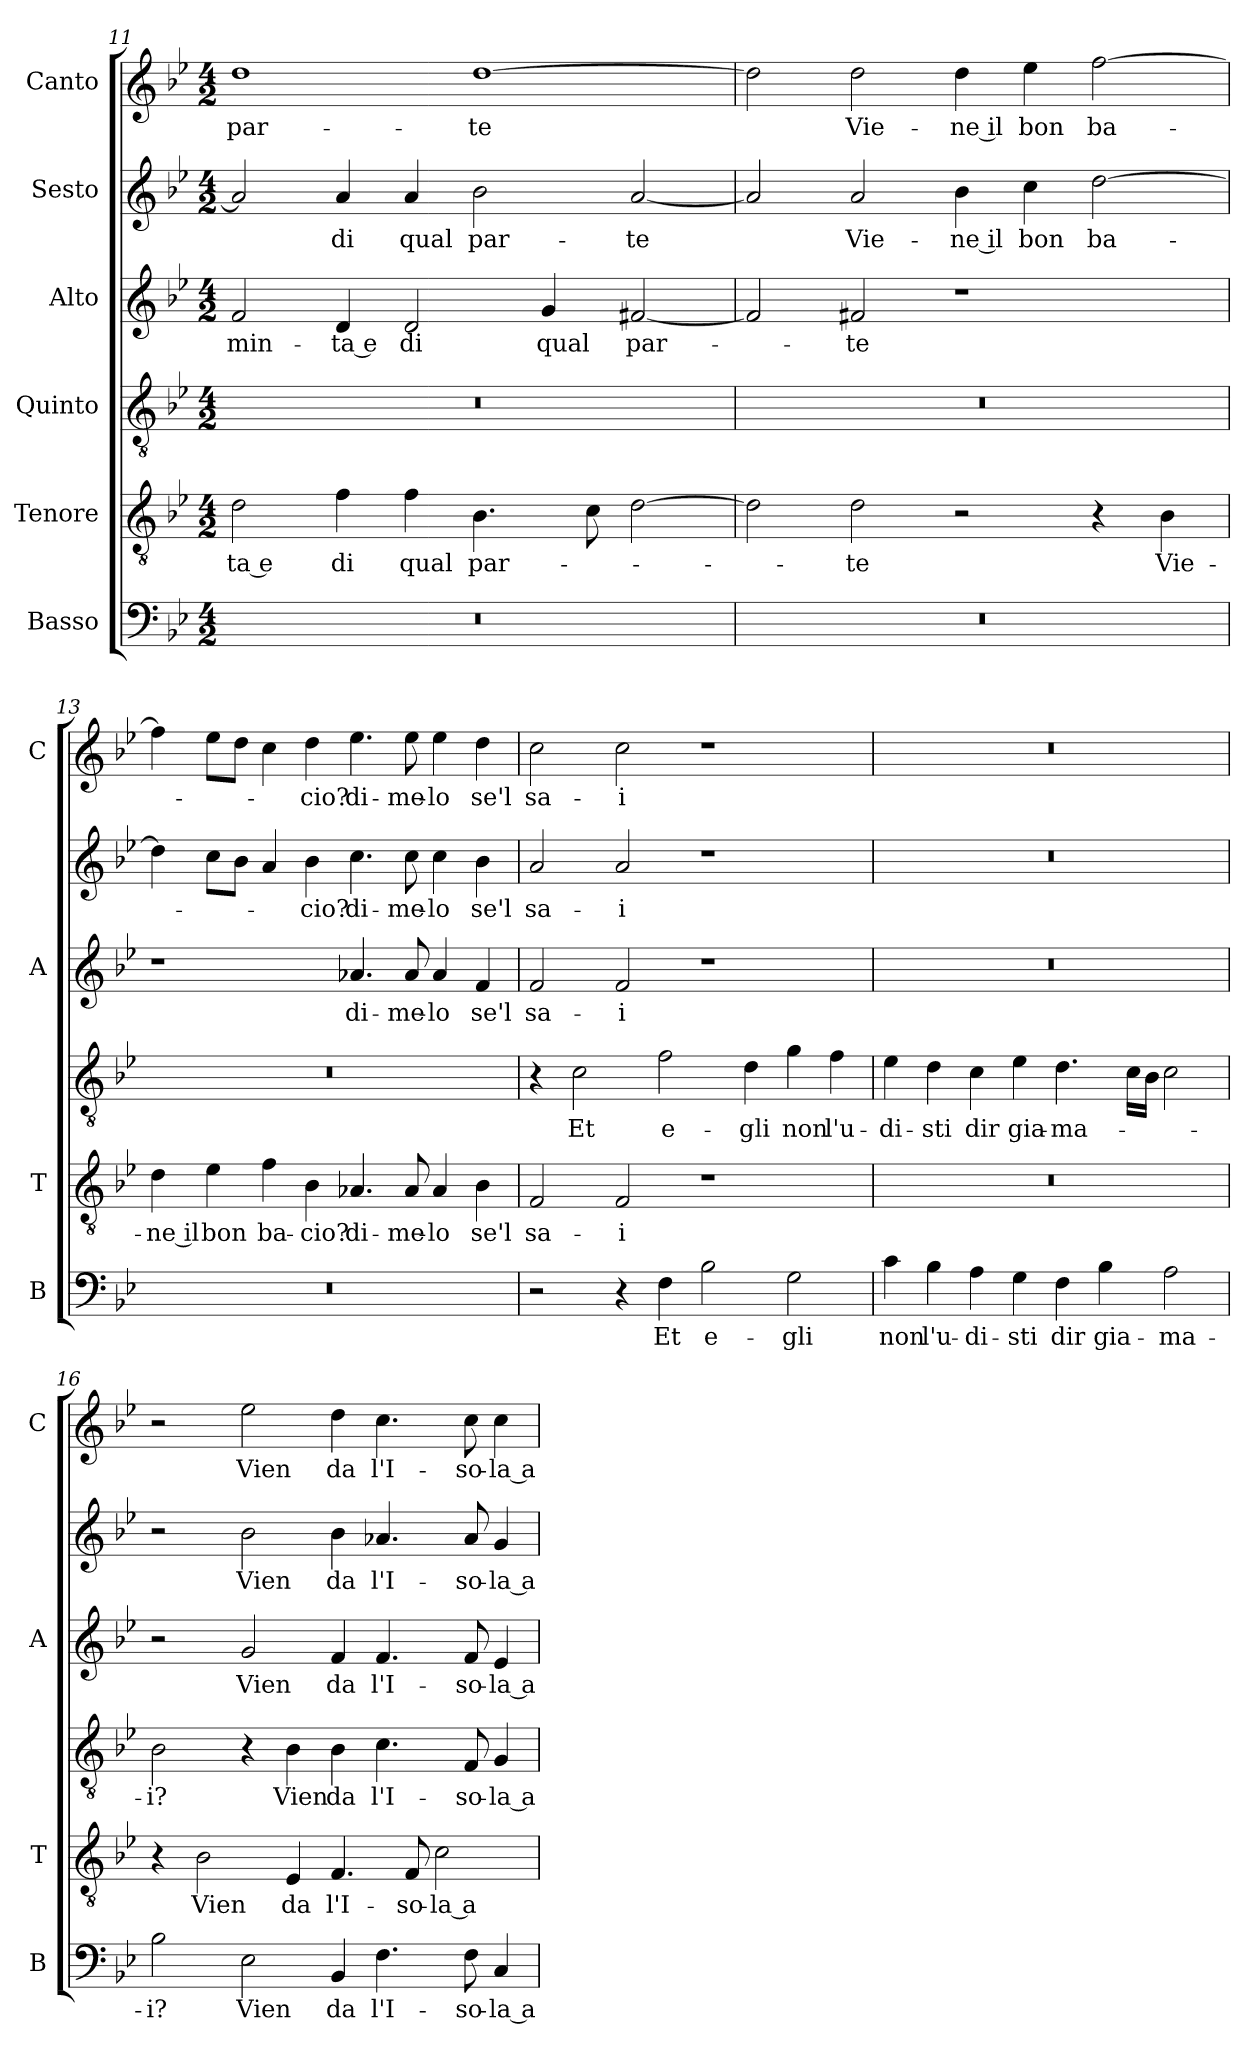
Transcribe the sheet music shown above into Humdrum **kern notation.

**kern	**text	**kern	**text	**kern	**text	**kern	**text	**kern	**text	**kern	**text
*part6	*part6	*part5	*part5	*part4	*part4	*part3	*part3	*part2	*part2	*part1	*part1
*staff6	*staff6	*staff5	*staff5	*staff4	*staff4	*staff3	*staff3	*staff2	*staff2	*staff1	*staff1
*I"Basso	*	*I"Tenore	*	*I"Quinto	*	*I"Alto	*	*I"Sesto	*	*I"Canto	*
*I'B	*	*I'T	*	*	*	*I'A	*	*	*	*I'C	*
*clefF4	*	*clefGv2	*	*clefGv2	*	*clefG2	*	*clefG2	*	*clefG2	*
*k[b-e-]	*	*k[b-e-]	*	*k[b-e-]	*	*k[b-e-]	*	*k[b-e-]	*	*k[b-e-]	*
*B-:	*	*B-:	*	*B-:	*	*B-:	*	*B-:	*	*B-:	*
*M4/2	*	*M4/2	*	*M4/2	*	*M4/2	*	*M4/2	*	*M4/2	*
=11	=11	=11	=11	=11	=11	=11	=11	=11	=11	=11	=11
!	!	!	!LO:LY:b	!	!	!	!LO:LY:b	!	!	!	!LO:LY:b
0r	.	2d\	-ta e	0r	.	2f/	-min-	2a/]	.	1dd	par-
!	!	!	!LO:LY:b	!	!	!	!LO:LY:b	!	!LO:LY:b	!	!
.	.	4f\	di	.	.	4d/	-ta e	4a/	di	.	.
!	!	!	!LO:LY:b	!	!	!	!LO:LY:b	!	!LO:LY:b	!	!
.	.	4f\	qual	.	.	2d/	di	4a/	qual	.	.
!	!	!	!LO:LY:b	!	!	!	!	!	!LO:LY:b	!	!LO:LY:b
.	.	4.B-\	par-	.	.	.	.	2b-\	par-	[1dd	-te
!	!	!	!	!	!	!	!LO:LY:b	!	!	!	!
.	.	.	.	.	.	4g/	qual	.	.	.	.
.	.	8c\	.	.	.	.	.	.	.	.	.
!	!	!	!	!	!	!	!LO:LY:b	!	!LO:LY:b	!	!
.	.	[2d\	.	.	.	[2f#X/	par-	[2a/	-te	.	.
=12	=12	=12	=12	=12	=12	=12	=12	=12	=12	=12	=12
0r	.	2d\]	.	0r	.	2f#/]	.	2a/]	.	2dd\]	.
!	!	!	!LO:LY:b	!	!	!	!LO:LY:b	!	!LO:LY:b	!	!LO:LY:b
.	.	2d\	-te	.	.	2f#X/	-te	2a/	Vie-	2dd\	Vie-
!	!	!	!	!	!	!	!	!	!LO:LY:b	!	!LO:LY:b
.	.	2r	.	.	.	1r	.	4b-\	-ne il	4dd\	-ne il
!	!	!	!	!	!	!	!	!	!LO:LY:b	!	!LO:LY:b
.	.	.	.	.	.	.	.	4cc\	bon	4ee-\	bon
!	!	!	!	!	!	!	!	!	!LO:LY:b	!	!LO:LY:b
.	.	4r	.	.	.	.	.	[2dd\	ba-	[2ff\	ba-
!	!	!	!LO:LY:b	!	!	!	!	!	!	!	!
.	.	4B-\	Vie-	.	.	.	.	.	.	.	.
=13	=13	=13	=13	=13	=13	=13	=13	=13	=13	=13	=13
!	!	!	!LO:LY:b	!	!	!	!	!	!	!	!
0r	.	4d\	-ne il	0r	.	1r	.	4dd\]	.	4ff\]	.
!	!	!	!LO:LY:b	!	!	!	!	!	!	!	!
.	.	4e-\	bon	.	.	.	.	8cc\L	.	8ee-\L	.
.	.	.	.	.	.	.	.	8b-\J	.	8dd\J	.
!	!	!	!LO:LY:b	!	!	!	!	!	!	!	!
.	.	4f\	ba-	.	.	.	.	4a/	.	4cc\	.
!	!	!	!LO:LY:b	!	!	!	!	!	!LO:LY:b	!	!LO:LY:b
.	.	4B-\	-cio?	.	.	.	.	4b-\	-cio?	4dd\	-cio?
!	!	!	!LO:LY:b	!	!	!	!LO:LY:b	!	!LO:LY:b	!	!LO:LY:b
.	.	4.A-X/	di-	.	.	4.a-X/	di-	4.cc\	di-	4.ee-\	di-
!	!	!	!LO:LY:b	!	!	!	!LO:LY:b	!	!LO:LY:b	!	!LO:LY:b
.	.	8A-/	-me-	.	.	8a-/	-me-	8cc\	-me-	8ee-\	-me-
!	!	!	!LO:LY:b	!	!	!	!LO:LY:b	!	!LO:LY:b	!	!LO:LY:b
.	.	4A-/	-lo	.	.	4a-/	-lo	4cc\	-lo	4ee-\	-lo
!	!	!	!LO:LY:b	!	!	!	!LO:LY:b	!	!LO:LY:b	!	!LO:LY:b
.	.	4B-\	se'l	.	.	4f/	se'l	4b-\	se'l	4dd\	se'l
!!LO:LB:g=z
=14	=14	=14	=14	=14	=14	=14	=14	=14	=14	=14	=14
!	!	!	!LO:LY:b	!	!	!	!LO:LY:b	!	!LO:LY:b	!	!LO:LY:b
2r	.	2F/	sa-	4r	.	2f/	sa-	2a/	sa-	2cc\	sa-
!	!	!	!	!	!LO:LY:b	!	!	!	!	!	!
.	.	.	.	2c\	Et	.	.	.	.	.	.
!	!	!	!LO:LY:b	!	!	!	!LO:LY:b	!	!LO:LY:b	!	!LO:LY:b
4r	.	2F/	-i	.	.	2f/	-i	2a/	-i	2cc\	-i
!	!LO:LY:b	!	!	!	!LO:LY:b	!	!	!	!	!	!
4F\	Et	.	.	2f\	e-	.	.	.	.	.	.
!	!LO:LY:b	!	!	!	!	!	!	!	!	!	!
2B-\	e-	1r	.	.	.	1r	.	1r	.	1r	.
!	!	!	!	!	!LO:LY:b	!	!	!	!	!	!
.	.	.	.	4d\	-gli	.	.	.	.	.	.
!	!LO:LY:b	!	!	!	!LO:LY:b	!	!	!	!	!	!
2G\	-gli	.	.	4g\	non	.	.	.	.	.	.
!	!	!	!	!	!LO:LY:b	!	!	!	!	!	!
.	.	.	.	4f\	l'u-	.	.	.	.	.	.
=15	=15	=15	=15	=15	=15	=15	=15	=15	=15	=15	=15
!	!LO:LY:b	!	!	!	!LO:LY:b	!	!	!	!	!	!
4c\	non	0r	.	4e-\	-di-	0r	.	0r	.	0r	.
!	!LO:LY:b	!	!	!	!LO:LY:b	!	!	!	!	!	!
4B-\	l'u-	.	.	4d\	-sti	.	.	.	.	.	.
!	!LO:LY:b	!	!	!	!LO:LY:b	!	!	!	!	!	!
4A\	-di-	.	.	4c\	dir	.	.	.	.	.	.
!	!LO:LY:b	!	!	!	!LO:LY:b	!	!	!	!	!	!
4G\	-sti	.	.	4e-\	gia-	.	.	.	.	.	.
!	!LO:LY:b	!	!	!	!LO:LY:b	!	!	!	!	!	!
4F\	dir	.	.	4.d\	-ma-	.	.	.	.	.	.
!	!LO:LY:b	!	!	!	!	!	!	!	!	!	!
4B-\	gia-	.	.	.	.	.	.	.	.	.	.
.	.	.	.	16c\LL	.	.	.	.	.	.	.
.	.	.	.	16B-\JJ	.	.	.	.	.	.	.
!	!LO:LY:b	!	!	!	!	!	!	!	!	!	!
2A\	-ma-	.	.	2c\	.	.	.	.	.	.	.
=16	=16	=16	=16	=16	=16	=16	=16	=16	=16	=16	=16
!	!LO:LY:b	!	!	!	!LO:LY:b	!	!	!	!	!	!
2B-\	-i?	4r	.	2B-\	-i?	2r	.	2r	.	2r	.
!	!	!	!LO:LY:b	!	!	!	!	!	!	!	!
.	.	2B-\	Vien	.	.	.	.	.	.	.	.
!	!LO:LY:b	!	!	!	!	!	!LO:LY:b	!	!LO:LY:b	!	!LO:LY:b
2E-\	Vien	.	.	4r	.	2g/	Vien	2b-\	Vien	2ee-\	Vien
!	!	!	!LO:LY:b	!	!LO:LY:b	!	!	!	!	!	!
.	.	4E-/	da	4B-\	Vien	.	.	.	.	.	.
!	!LO:LY:b	!	!LO:LY:b	!	!LO:LY:b	!	!LO:LY:b	!	!LO:LY:b	!	!LO:LY:b
4BB-/	da	4.F/	l'I-	4B-\	da	4f/	da	4b-\	da	4dd\	da
!	!LO:LY:b	!	!	!	!LO:LY:b	!	!LO:LY:b	!	!LO:LY:b	!	!LO:LY:b
4.F\	l'I-	.	.	4.c\	l'I-	4.f/	l'I-	4.a-X/	l'I-	4.cc\	l'I-
!	!	!	!LO:LY:b	!	!	!	!	!	!	!	!
.	.	8F/	-so-	.	.	.	.	.	.	.	.
!	!	!	!LO:LY:b	!	!	!	!	!	!	!	!
.	.	2c\	-la a-	.	.	.	.	.	.	.	.
!	!LO:LY:b	!	!	!	!LO:LY:b	!	!LO:LY:b	!	!LO:LY:b	!	!LO:LY:b
8F\	-so-	.	.	8F/	-so-	8f/	-so-	8a-/	-so-	8cc\	-so-
!	!LO:LY:b	!	!	!	!LO:LY:b	!	!LO:LY:b	!	!LO:LY:b	!	!LO:LY:b
4C/	-la a-	.	.	4G/	-la a-	4e-/	-la a-	4g/	-la a-	4cc\	-la a-
=	=	=	=	=	=	=	=	=	=	=	=
*-	*-	*-	*-	*-	*-	*-	*-	*-	*-	*-	*-
